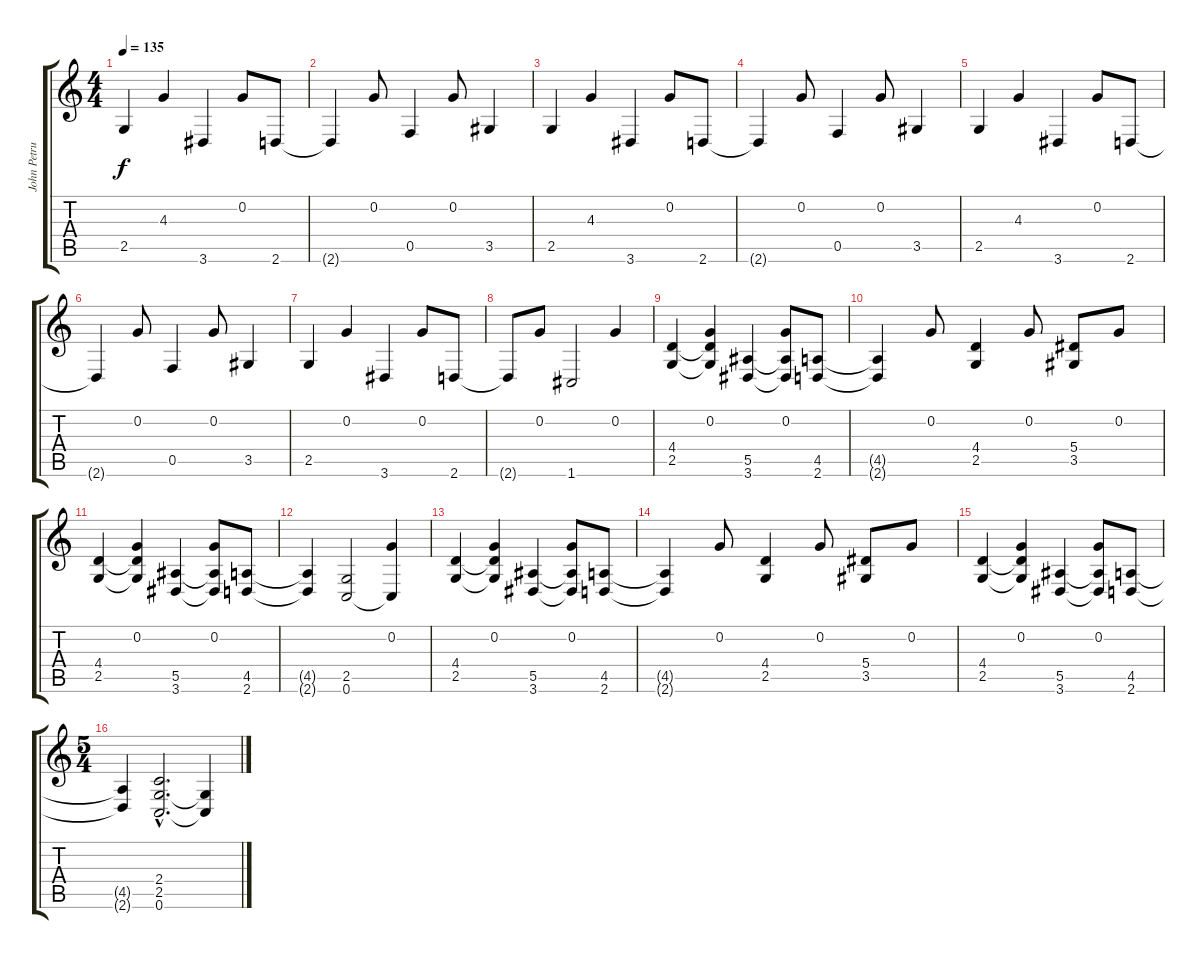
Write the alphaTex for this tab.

\track ("John Petrucci" "John Petru") {instrument distortionguitar}
\staff {score tabs}
\tuning (C4 G3 Eb3 Bb2 F2 C2) {hide}
\ts (4 4)
\tempo 135
\clef g2
\ks c
2.5.4{dy f instrument electricguitarclean} 4.3.4 3.6.4 0.2.8 2.6.8 |
2.6{t}.4 0.2.8 0.5.4 0.2.8 3.5.4 |
2.5.4{instrument electricguitarclean} 4.3.4 3.6.4 0.2.8 2.6.8 |
2.6{t}.4 0.2.8 0.5.4 0.2.8 3.5.4 |
2.5.4{instrument electricguitarclean} 4.3.4 3.6.4 0.2.8 2.6.8 |
2.6{t}.4 0.2.8 0.5.4 0.2.8 3.5.4 |
2.5.4{instrument electricguitarclean} 0.2.4 3.6.4 0.2.8 2.6.8 |
2.6{t}.8 0.2.8 1.6.2 0.2.4 |
(4.4 2.5).4{instrument distortionguitar} (0.2 4.4{t} 2.5{t}).4 (5.5 3.6).4 (0.2 5.5{t} 3.6{t}).8 (4.5 2.6).8 |
(4.5{t} 2.6{t}).4 0.2.8 (4.4 2.5).4 0.2.8 (5.4 3.5).8 0.2.8 |
(4.4 2.5).4{instrument distortionguitar} (0.2 4.4{t} 2.5{t}).4 (5.5 3.6).4 (0.2 5.5{t} 3.6{t}).8 (4.5 2.6).8 |
(4.5{t} 2.6{t}).4 (2.5 0.6).2 (0.2 0.6{t}).4 |
(4.4 2.5).4{instrument distortionguitar} (0.2 4.4{t} 2.5{t}).4 (5.5 3.6).4 (0.2 5.5{t} 3.6{t}).8 (4.5 2.6).8 |
(4.5{t} 2.6{t}).4 0.2.8 (4.4 2.5).4 0.2.8 (5.4 3.5).8 0.2.8 |
(4.4 2.5).4{instrument distortionguitar} (0.2 4.4{t} 2.5{t}).4 (5.5 3.6).4 (0.2 5.5{t} 3.6{t}).8 (4.5 2.6).8 |
\ts (5 4)
(4.5{t} 2.6{t}).4 (2.4{hac} 2.5{hac} 0.6{hac}).2{d} (2.5{t} 0.6{t}).4
